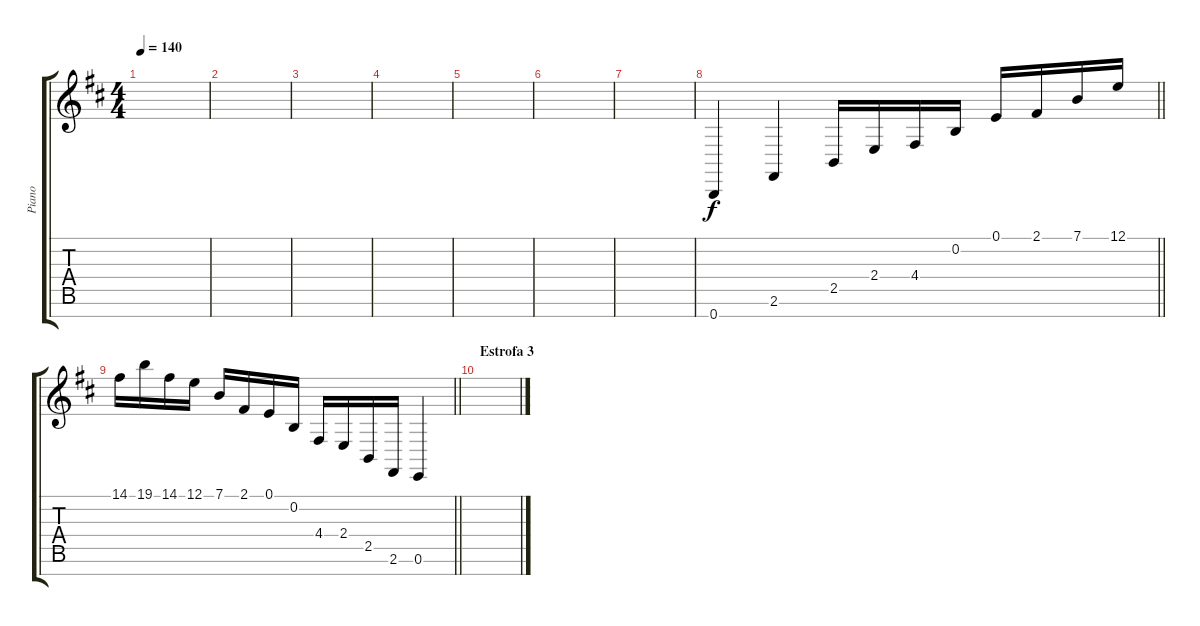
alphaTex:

\track ("Piano" "Piano") {instrument acousticgrandpiano}
\staff {score tabs}
\tuning (E4 B3 G3 D3 A2 E2 B1) {hide}
\ts (4 4)
\tempo 140
\clef g2
\ks bminor
|
|
|
|
|
|
|
\barLineRight lightlight
0.7.4 2.6.4 2.5.16 2.4.16 4.4.16 0.2.16 0.1.16 2.1.16 7.1.16 12.1.16 |
\barLineRight lightlight
14.1.16 19.1.16 14.1.16 12.1.16 7.1.16 2.1.16 0.1.16 0.2.16 4.4.16 2.4.16 2.5.16 2.6.16 0.6.4 |
\section ("" "Estrofa 3")
